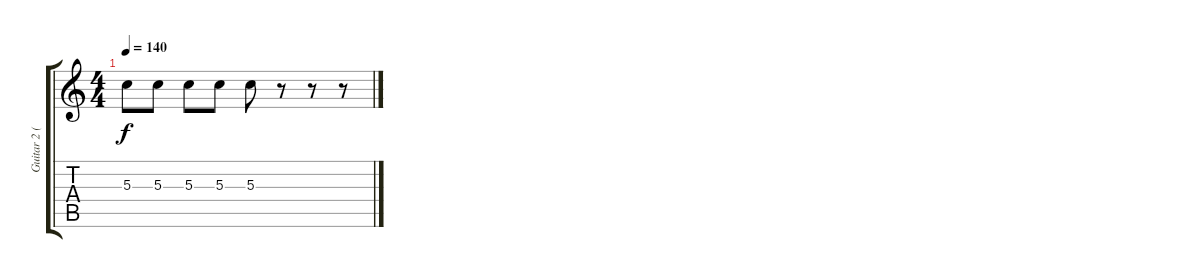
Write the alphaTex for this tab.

\track ("Guitar 2 (Distortion)" "Guitar 2 (") {instrument distortionguitar}
\staff {score tabs}
\tuning (E4 B3 G3 D3 A2 E2) {hide}
\ts (4 4)
\tempo 140
\clef g2
\ks c
5.3.8{dy f} 5.3.8 5.3.8 5.3.8 5.3.8 r.8 r.8 r.8
